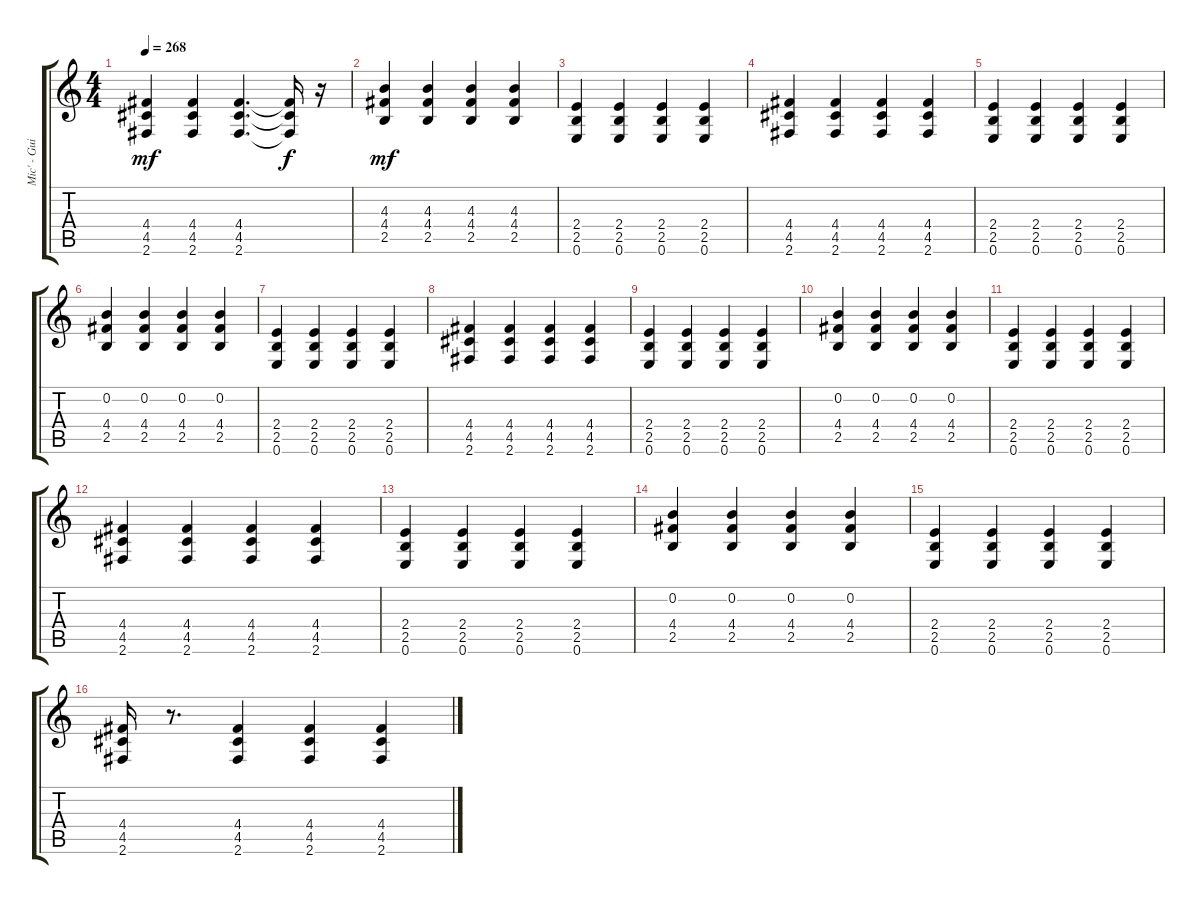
\track ("Mic' - Guitare" "Mic' - Gui") {instrument distortionguitar}
\staff {score tabs}
\tuning (E4 B3 G3 D3 A2 E2) {hide}
\ts (4 4)
\tempo 268
\clef g2
\ks c
(4.4 4.5 2.6).4{dy mf} (4.4 4.5 2.6).4 (4.4 4.5 2.6).4{d} (4.4{t} 4.5{t} 2.6{t}).16{dy f} r.16 |
(4.3 4.4 2.5).4{dy mf} (4.3 4.4 2.5).4 (4.3 4.4 2.5).4 (4.3 4.4 2.5).4 |
(2.4 2.5 0.6).4 (2.4 2.5 0.6).4 (2.4 2.5 0.6).4 (2.4 2.5 0.6).4 |
(4.4 4.5 2.6).4 (4.4 4.5 2.6).4 (4.4 4.5 2.6).4 (4.4 4.5 2.6).4 |
(2.4 2.5 0.6).4 (2.4 2.5 0.6).4 (2.4 2.5 0.6).4 (2.4 2.5 0.6).4 |
(0.2 4.4 2.5).4 (0.2 4.4 2.5).4 (0.2 4.4 2.5).4 (0.2 4.4 2.5).4 |
(2.4 2.5 0.6).4 (2.4 2.5 0.6).4 (2.4 2.5 0.6).4 (2.4 2.5 0.6).4 |
(4.4 4.5 2.6).4 (4.4 4.5 2.6).4 (4.4 4.5 2.6).4 (4.4 4.5 2.6).4 |
(2.4 2.5 0.6).4 (2.4 2.5 0.6).4 (2.4 2.5 0.6).4 (2.4 2.5 0.6).4 |
(0.2 4.4 2.5).4 (0.2 4.4 2.5).4 (0.2 4.4 2.5).4 (0.2 4.4 2.5).4 |
(2.4 2.5 0.6).4 (2.4 2.5 0.6).4 (2.4 2.5 0.6).4 (2.4 2.5 0.6).4 |
(4.4 4.5 2.6).4 (4.4 4.5 2.6).4 (4.4 4.5 2.6).4 (4.4 4.5 2.6).4 |
(2.4 2.5 0.6).4 (2.4 2.5 0.6).4 (2.4 2.5 0.6).4 (2.4 2.5 0.6).4 |
(0.2 4.4 2.5).4 (0.2 4.4 2.5).4 (0.2 4.4 2.5).4 (0.2 4.4 2.5).4 |
(2.4 2.5 0.6).4 (2.4 2.5 0.6).4 (2.4 2.5 0.6).4 (2.4 2.5 0.6).4 |
(4.4 4.5 2.6).16 r.8{d} (4.4 4.5 2.6).4 (4.4 4.5 2.6).4 (4.4 4.5 2.6).4
